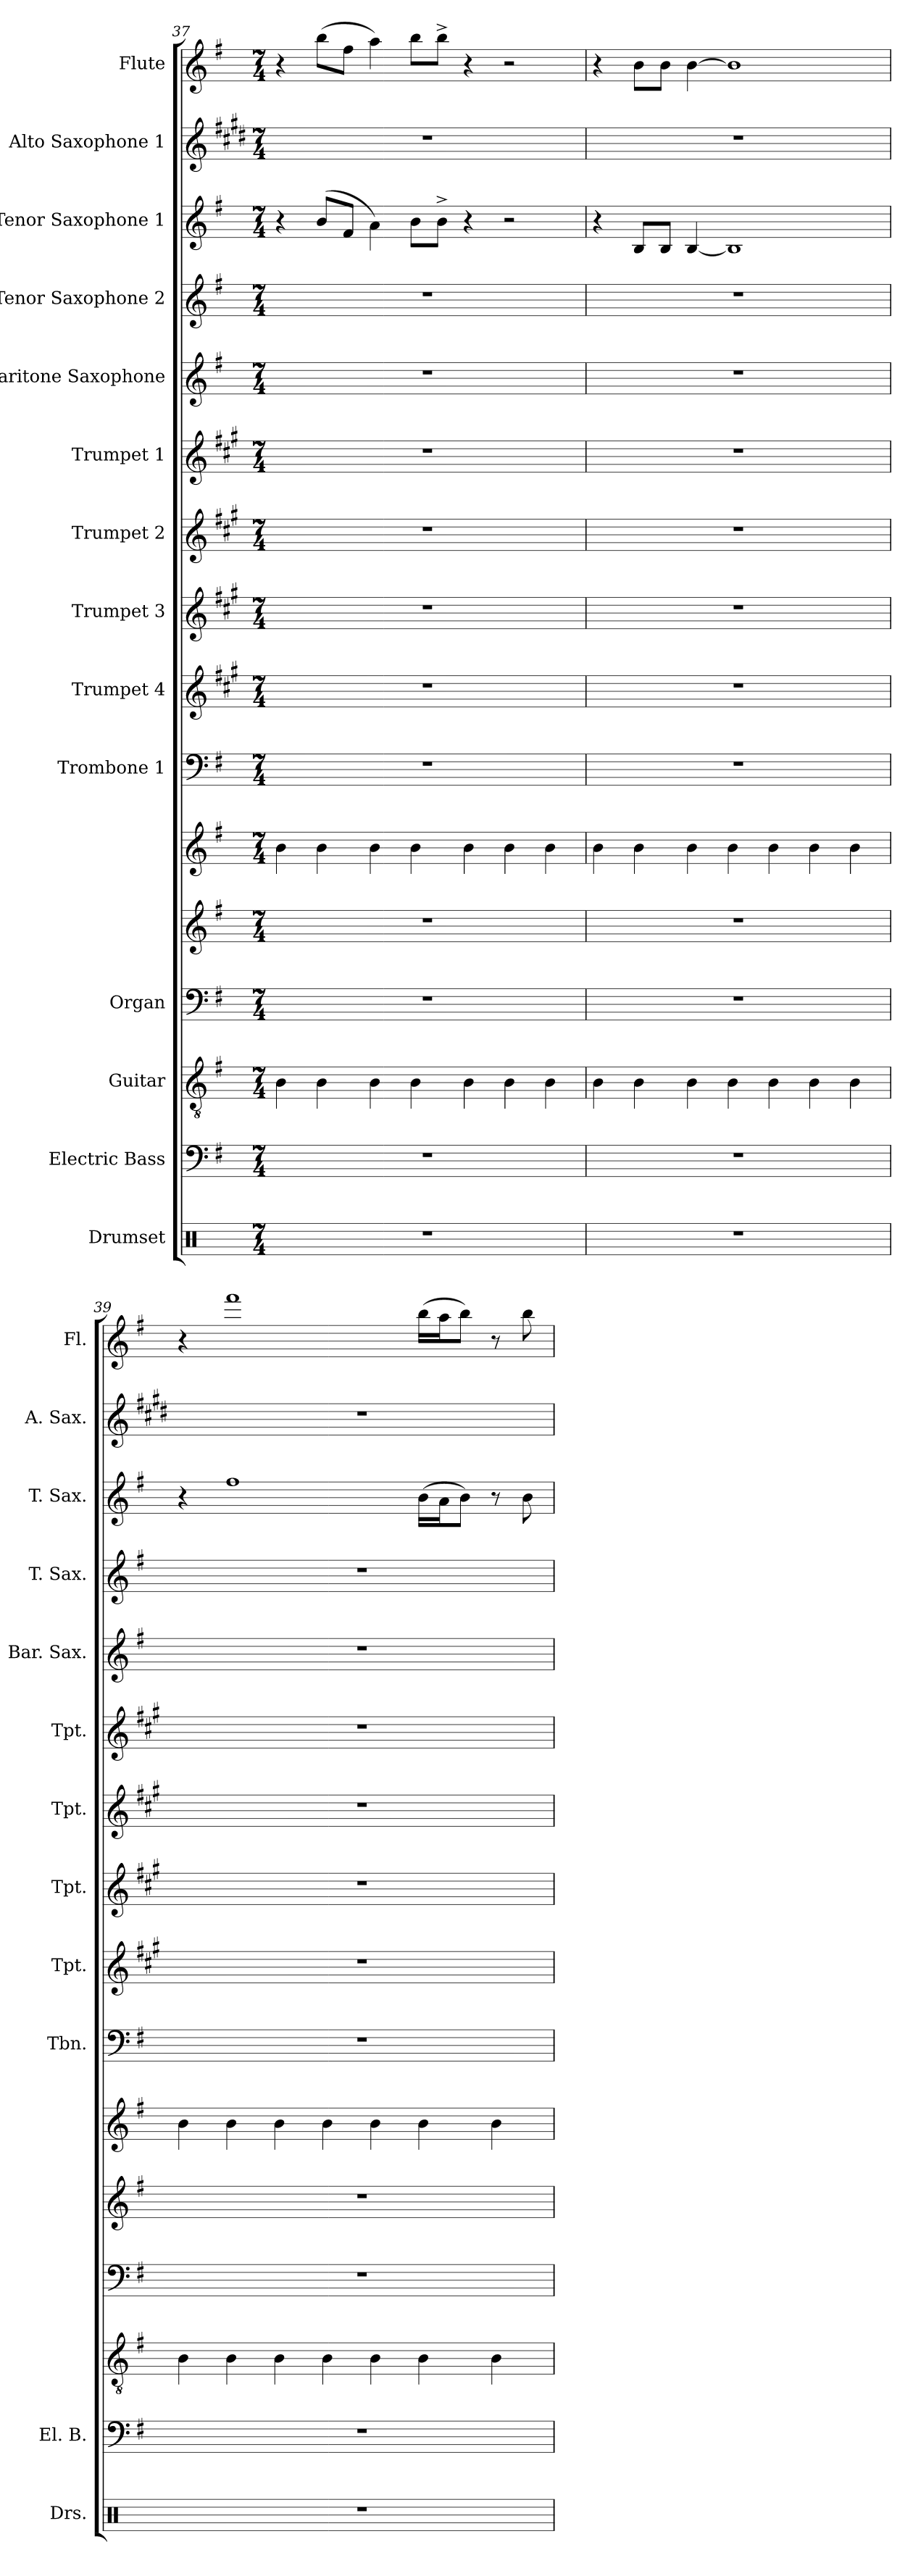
**kern	**kern	**kern	**kern	**kern	**kern	**kern	**kern	**kern	**kern	**kern	**kern	**kern	**kern	**kern	**kern
*part14	*part13	*part12	*part11	*part11	*part11	*part10	*part9	*part8	*part7	*part6	*part5	*part4	*part3	*part2	*part1
*staff16	*staff15	*staff14	*staff13	*staff12	*staff11	*staff10	*staff9	*staff8	*staff7	*staff6	*staff5	*staff4	*staff3	*staff2	*staff1
*I"Drumset	*I"Electric Bass	*I"Guitar	*I"Organ	*	*	*I"Trombone 1	*I"Trumpet 4	*I"Trumpet 3	*I"Trumpet 2	*I"Trumpet 1	*I"Baritone Saxophone	*I"Tenor Saxophone 2	*I"Tenor Saxophone 1	*I"Alto Saxophone 1	*I"Flute
*I'Drs.	*I'El. B.	*	*	*	*	*I'Tbn.	*I'Tpt.	*I'Tpt.	*I'Tpt.	*I'Tpt.	*I'Bar. Sax.	*I'T. Sax.	*I'T. Sax.	*I'A. Sax.	*I'Fl.
*clefX	*clefF4	*clefGv2	*clefF4	*clefG2	*clefG2	*clefF4	*clefG2	*clefG2	*clefG2	*clefG2	*clefG2	*clefG2	*clefG2	*clefG2	*clefG2
*	*ITrd7c12	*	*	*	*	*	*ITrd1c2	*ITrd1c2	*ITrd1c2	*ITrd1c2	*ITrd12c21	*ITrd8c14	*ITrd8c14	*ITrd5c9	*
*k[]	*k[f#]	*k[f#]	*k[f#]	*k[f#]	*k[f#]	*k[f#]	*k[f#]	*k[f#]	*k[f#]	*k[f#]	*k[f#]	*k[f#]	*k[f#]	*k[f#]	*k[f#]
*M7/4	*M7/4	*M7/4	*M7/4	*M7/4	*M7/4	*M7/4	*M7/4	*M7/4	*M7/4	*M7/4	*M7/4	*M7/4	*M7/4	*M7/4	*M7/4
=37	=37	=37	=37	=37	=37	=37	=37	=37	=37	=37	=37	=37	=37	=37	=37
1..r	1..r	4B	1..r	1..r	4b	1..r	1..r	1..r	1..r	1..r	1..r	1..r	4r	1..r	4r
.	.	4B	.	.	4b	.	.	.	.	.	.	.	(8B/L	.	(8bb\L
.	.	.	.	.	.	.	.	.	.	.	.	.	8F#/J	.	8ff#\J
.	.	4B	.	.	4b	.	.	.	.	.	.	.	4A\)	.	4aa\)
.	.	4B	.	.	4b	.	.	.	.	.	.	.	8B\L	.	8bb\L
.	.	.	.	.	.	.	.	.	.	.	.	.	8B^\J	.	8bb^\J
.	.	4B	.	.	4b	.	.	.	.	.	.	.	4r	.	4r
.	.	4B	.	.	4b	.	.	.	.	.	.	.	2r	.	2r
.	.	4B	.	.	4b	.	.	.	.	.	.	.	.	.	.
!!LO:PB:g=z
=38	=38	=38	=38	=38	=38	=38	=38	=38	=38	=38	=38	=38	=38	=38	=38
1..r	1..r	4B	1..r	1..r	4b	1..r	1..r	1..r	1..r	1..r	1..r	1..r	4r	1..r	4r
.	.	4B	.	.	4b	.	.	.	.	.	.	.	8BB/L	.	8b\L
.	.	.	.	.	.	.	.	.	.	.	.	.	8BB/J	.	8b\J
.	.	4B	.	.	4b	.	.	.	.	.	.	.	[4BB/	.	[4b\
.	.	4B	.	.	4b	.	.	.	.	.	.	.	1BB]	.	1b]
.	.	4B	.	.	4b	.	.	.	.	.	.	.	.	.	.
.	.	4B	.	.	4b	.	.	.	.	.	.	.	.	.	.
.	.	4B	.	.	4b	.	.	.	.	.	.	.	.	.	.
=39	=39	=39	=39	=39	=39	=39	=39	=39	=39	=39	=39	=39	=39	=39	=39
1..r	1..r	4B	1..r	1..r	4b	1..r	1..r	1..r	1..r	1..r	1..r	1..r	4r	1..r	4r
.	.	4B	.	.	4b	.	.	.	.	.	.	.	1f#	.	1fff#
.	.	4B	.	.	4b	.	.	.	.	.	.	.	.	.	.
.	.	4B	.	.	4b	.	.	.	.	.	.	.	.	.	.
.	.	4B	.	.	4b	.	.	.	.	.	.	.	.	.	.
.	.	4B	.	.	4b	.	.	.	.	.	.	.	(16B\LL	.	(16bb\LL
.	.	.	.	.	.	.	.	.	.	.	.	.	16A\J	.	16aa\J
.	.	.	.	.	.	.	.	.	.	.	.	.	8B\J)	.	8bb\J)
.	.	4B	.	.	4b	.	.	.	.	.	.	.	8r	.	8r
.	.	.	.	.	.	.	.	.	.	.	.	.	8B\	.	8bb\
=	=	=	=	=	=	=	=	=	=	=	=	=	=	=	=
*-	*-	*-	*-	*-	*-	*-	*-	*-	*-	*-	*-	*-	*-	*-	*-
